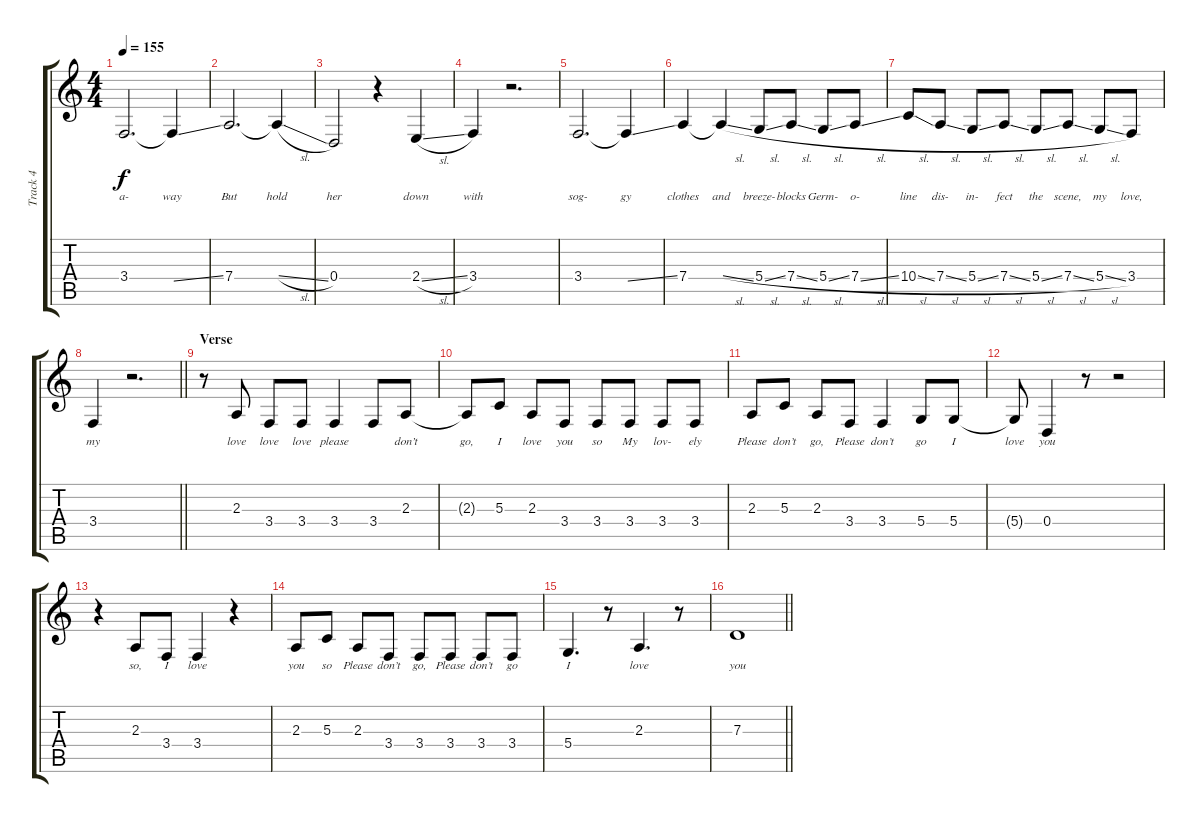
\track ("Track 4" "Track 4") {instrument tenorsax}
\staff {score tabs}
\tuning (E4 B3 G3 D3 A2 E2) {hide}
\ts (4 4)
\tempo 155
\clef g2
\ks c
3.4.2{d lyrics (0 "a-") lyrics (1 "") lyrics (2 "") lyrics (3 "") lyrics (4 "") dy f} 3.4{ss t}.4{lyrics (0 "way") lyrics (1 "") lyrics (2 "") lyrics (3 "") lyrics (4 "")} |
7.4.2{d lyrics (0 "But") lyrics (1 "") lyrics (2 "") lyrics (3 "") lyrics (4 "")} 7.4{sl t}.4{lyrics (0 "hold") lyrics (1 "") lyrics (2 "") lyrics (3 "") lyrics (4 "")} |
0.4.2{lyrics (0 "her") lyrics (1 "") lyrics (2 "") lyrics (3 "") lyrics (4 "")} r.4 2.4{sl}.4{lyrics (0 "down") lyrics (1 "") lyrics (2 "") lyrics (3 "") lyrics (4 "")} |
3.4.4{lyrics (0 "with") lyrics (1 "") lyrics (2 "") lyrics (3 "") lyrics (4 "")} r.2{d} |
3.4.2{d lyrics (0 "sog-") lyrics (1 "") lyrics (2 "") lyrics (3 "") lyrics (4 "")} 3.4{ss t}.4{lyrics (0 "gy") lyrics (1 "") lyrics (2 "") lyrics (3 "") lyrics (4 "")} |
7.4.4{lyrics (0 "clothes") lyrics (1 "") lyrics (2 "") lyrics (3 "") lyrics (4 "")} 7.4{sl t}.4{lyrics (0 "and") lyrics (1 "") lyrics (2 "") lyrics (3 "") lyrics (4 "")} 5.4{sl}.8{lyrics (0 "breeze-") lyrics (1 "") lyrics (2 "") lyrics (3 "") lyrics (4 "")} 7.4{sl}.8{lyrics (0 "blocks") lyrics (1 "") lyrics (2 "") lyrics (3 "") lyrics (4 "")} 5.4{sl}.8{lyrics (0 "Germ-") lyrics (1 "") lyrics (2 "") lyrics (3 "") lyrics (4 "")} 7.4{sl}.8{lyrics (0 "o-") lyrics (1 "") lyrics (2 "") lyrics (3 "") lyrics (4 "")} |
10.4{sl}.8{lyrics (0 "line") lyrics (1 "") lyrics (2 "") lyrics (3 "") lyrics (4 "")} 7.4{sl}.8{lyrics (0 "dis-") lyrics (1 "") lyrics (2 "") lyrics (3 "") lyrics (4 "")} 5.4{sl}.8{lyrics (0 "in-") lyrics (1 "") lyrics (2 "") lyrics (3 "") lyrics (4 "")} 7.4{sl}.8{lyrics (0 "fect") lyrics (1 "") lyrics (2 "") lyrics (3 "") lyrics (4 "")} 5.4{sl}.8{lyrics (0 "the") lyrics (1 "") lyrics (2 "") lyrics (3 "") lyrics (4 "")} 7.4{sl}.8{lyrics (0 "scene,") lyrics (1 "") lyrics (2 "") lyrics (3 "") lyrics (4 "")} 5.4{sl}.8{lyrics (0 "my") lyrics (1 "") lyrics (2 "") lyrics (3 "") lyrics (4 "")} 3.4.8{lyrics (0 "love,") lyrics (1 "") lyrics (2 "") lyrics (3 "") lyrics (4 "")} |
\barLineRight lightlight
3.4.4{lyrics (0 "my") lyrics (1 "") lyrics (2 "") lyrics (3 "") lyrics (4 "")} r.2{d} |
\section ("" "Verse")
r.8 2.3.8{lyrics (0 "love") lyrics (1 "") lyrics (2 "") lyrics (3 "") lyrics (4 "")} 3.4.8{lyrics (0 "love") lyrics (1 "") lyrics (2 "") lyrics (3 "") lyrics (4 "")} 3.4.8{lyrics (0 "love") lyrics (1 "") lyrics (2 "") lyrics (3 "") lyrics (4 "")} 3.4.4{lyrics (0 "please") lyrics (1 "") lyrics (2 "") lyrics (3 "") lyrics (4 "")} 3.4.8{lyrics (0 "") lyrics (1 "") lyrics (2 "") lyrics (3 "") lyrics (4 "")} 2.3.8{lyrics (0 "don’t") lyrics (1 "") lyrics (2 "") lyrics (3 "") lyrics (4 "")} |
2.3{t}.8{lyrics (0 "go,") lyrics (1 "") lyrics (2 "") lyrics (3 "") lyrics (4 "")} 5.3.8{lyrics (0 "I") lyrics (1 "") lyrics (2 "") lyrics (3 "") lyrics (4 "")} 2.3.8{lyrics (0 "love") lyrics (1 "") lyrics (2 "") lyrics (3 "") lyrics (4 "")} 3.4.8{lyrics (0 "you") lyrics (1 "") lyrics (2 "") lyrics (3 "") lyrics (4 "")} 3.4.8{lyrics (0 "so") lyrics (1 "") lyrics (2 "") lyrics (3 "") lyrics (4 "")} 3.4.8{lyrics (0 "My") lyrics (1 "") lyrics (2 "") lyrics (3 "") lyrics (4 "")} 3.4.8{lyrics (0 "lov-") lyrics (1 "") lyrics (2 "") lyrics (3 "") lyrics (4 "")} 3.4.8{lyrics (0 "ely") lyrics (1 "") lyrics (2 "") lyrics (3 "") lyrics (4 "")} |
2.3.8{lyrics (0 "Please") lyrics (1 "") lyrics (2 "") lyrics (3 "") lyrics (4 "")} 5.3.8{lyrics (0 "don’t") lyrics (1 "") lyrics (2 "") lyrics (3 "") lyrics (4 "")} 2.3.8{lyrics (0 "go,") lyrics (1 "") lyrics (2 "") lyrics (3 "") lyrics (4 "")} 3.4.8{lyrics (0 "Please") lyrics (1 "") lyrics (2 "") lyrics (3 "") lyrics (4 "")} 3.4.4{lyrics (0 "don’t") lyrics (1 "") lyrics (2 "") lyrics (3 "") lyrics (4 "")} 5.4.8{lyrics (0 "go") lyrics (1 "") lyrics (2 "") lyrics (3 "") lyrics (4 "")} 5.4.8{lyrics (0 "I") lyrics (1 "") lyrics (2 "") lyrics (3 "") lyrics (4 "")} |
5.4{t}.8{lyrics (0 "love") lyrics (1 "") lyrics (2 "") lyrics (3 "") lyrics (4 "")} 0.4.4{lyrics (0 "you") lyrics (1 "") lyrics (2 "") lyrics (3 "") lyrics (4 "")} r.8 r.2 |
r.4 2.3.8{lyrics (0 "so,") lyrics (1 "") lyrics (2 "") lyrics (3 "") lyrics (4 "")} 3.4.8{lyrics (0 "I") lyrics (1 "") lyrics (2 "") lyrics (3 "") lyrics (4 "")} 3.4.4{lyrics (0 "love") lyrics (1 "") lyrics (2 "") lyrics (3 "") lyrics (4 "")} r.4 |
2.3.8{lyrics (0 "you") lyrics (1 "") lyrics (2 "") lyrics (3 "") lyrics (4 "")} 5.3.8{lyrics (0 "so") lyrics (1 "") lyrics (2 "") lyrics (3 "") lyrics (4 "")} 2.3.8{lyrics (0 "Please") lyrics (1 "") lyrics (2 "") lyrics (3 "") lyrics (4 "")} 3.4.8{lyrics (0 "don’t") lyrics (1 "") lyrics (2 "") lyrics (3 "") lyrics (4 "")} 3.4.8{lyrics (0 "go,") lyrics (1 "") lyrics (2 "") lyrics (3 "") lyrics (4 "")} 3.4.8{lyrics (0 "Please") lyrics (1 "") lyrics (2 "") lyrics (3 "") lyrics (4 "")} 3.4.8{lyrics (0 "don’t") lyrics (1 "") lyrics (2 "") lyrics (3 "") lyrics (4 "")} 3.4.8{lyrics (0 "go") lyrics (1 "") lyrics (2 "") lyrics (3 "") lyrics (4 "")} |
5.4.4{d lyrics (0 "I") lyrics (1 "") lyrics (2 "") lyrics (3 "") lyrics (4 "")} r.8 2.3.4{d lyrics (0 "love") lyrics (1 "") lyrics (2 "") lyrics (3 "") lyrics (4 "")} r.8 |
\barLineRight lightlight
7.3.1{lyrics (0 "you") lyrics (1 "") lyrics (2 "") lyrics (3 "") lyrics (4 "")}
